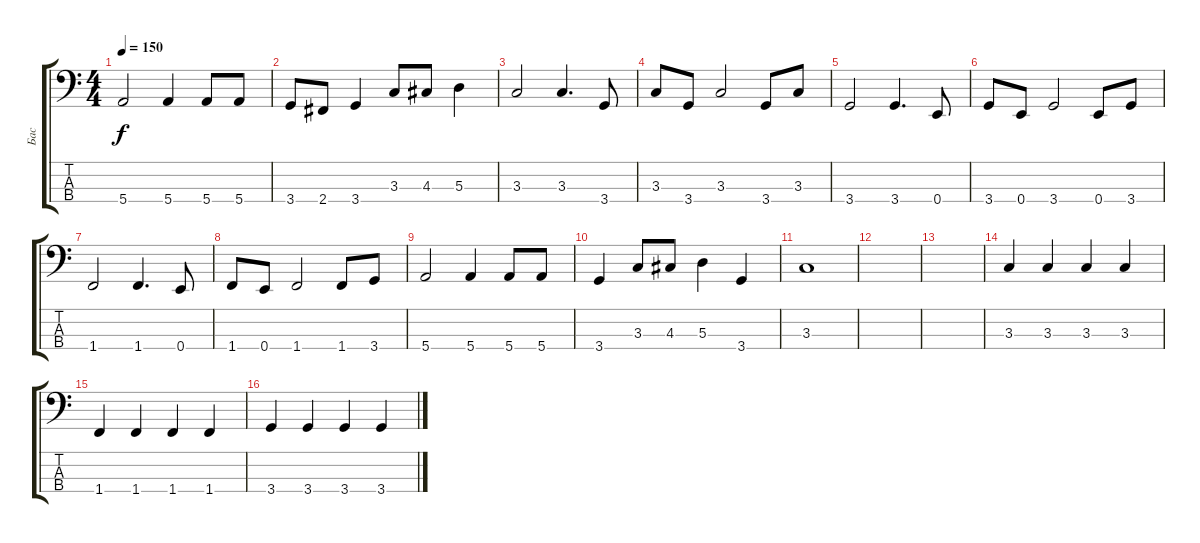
\track ("Бас" "Бас") {instrument electricbassfinger}
\staff {score tabs}
\tuning (G2 D2 A1 E1) {hide}
\ts (4 4)
\tempo 150
\clef f4
\ks c
5.4.2{dy f} 5.4.4 5.4.8 5.4.8 |
3.4.8 2.4.8 3.4.4 3.3.8 4.3.8 5.3.4 |
3.3.2 3.3.4{d} 3.4.8 |
3.3.8 3.4.8 3.3.2 3.4.8 3.3.8 |
3.4.2 3.4.4{d} 0.4.8 |
3.4.8 0.4.8 3.4.2 0.4.8 3.4.8 |
1.4.2 1.4.4{d} 0.4.8 |
1.4.8 0.4.8 1.4.2 1.4.8 3.4.8 |
5.4.2 5.4.4 5.4.8 5.4.8 |
3.4.4 3.3.8 4.3.8 5.3.4 3.4.4 |
3.3.1 |
|
|
3.3.4 3.3.4 3.3.4 3.3.4 |
1.4.4 1.4.4 1.4.4 1.4.4 |
3.4.4 3.4.4 3.4.4 3.4.4
